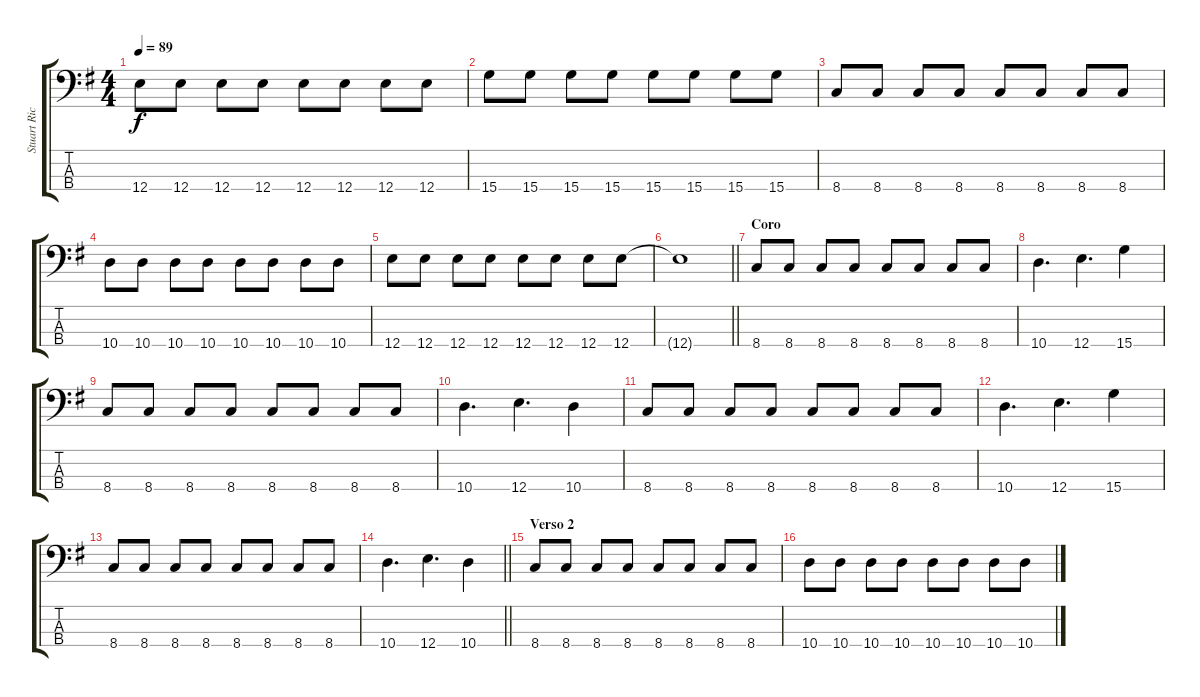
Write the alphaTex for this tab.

\track ("Stuart Richardson (Bajo)" "Stuart Ric") {instrument electricbassfinger}
\staff {score tabs}
\tuning (G2 D2 A1 E1) {hide}
\ts (4 4)
\tempo 89
\clef f4
\ks g
12.4.8{dy f} 12.4.8 12.4.8 12.4.8 12.4.8 12.4.8 12.4.8 12.4.8 |
15.4.8 15.4.8 15.4.8 15.4.8 15.4.8 15.4.8 15.4.8 15.4.8 |
8.4.8 8.4.8 8.4.8 8.4.8 8.4.8 8.4.8 8.4.8 8.4.8 |
10.4.8 10.4.8 10.4.8 10.4.8 10.4.8 10.4.8 10.4.8 10.4.8 |
12.4.8 12.4.8 12.4.8 12.4.8 12.4.8 12.4.8 12.4.8 12.4.8 |
\barLineRight lightlight
12.4{t}.1 |
\section ("" "Coro")
8.4.8 8.4.8 8.4.8 8.4.8 8.4.8 8.4.8 8.4.8 8.4.8 |
10.4.4{d} 12.4.4{d} 15.4.4 |
8.4.8 8.4.8 8.4.8 8.4.8 8.4.8 8.4.8 8.4.8 8.4.8 |
10.4.4{d} 12.4.4{d} 10.4.4 |
8.4.8 8.4.8 8.4.8 8.4.8 8.4.8 8.4.8 8.4.8 8.4.8 |
10.4.4{d} 12.4.4{d} 15.4.4 |
8.4.8 8.4.8 8.4.8 8.4.8 8.4.8 8.4.8 8.4.8 8.4.8 |
\barLineRight lightlight
10.4.4{d} 12.4.4{d} 10.4.4 |
\section ("" "Verso 2")
8.4.8 8.4.8 8.4.8 8.4.8 8.4.8 8.4.8 8.4.8 8.4.8 |
10.4.8 10.4.8 10.4.8 10.4.8 10.4.8 10.4.8 10.4.8 10.4.8
